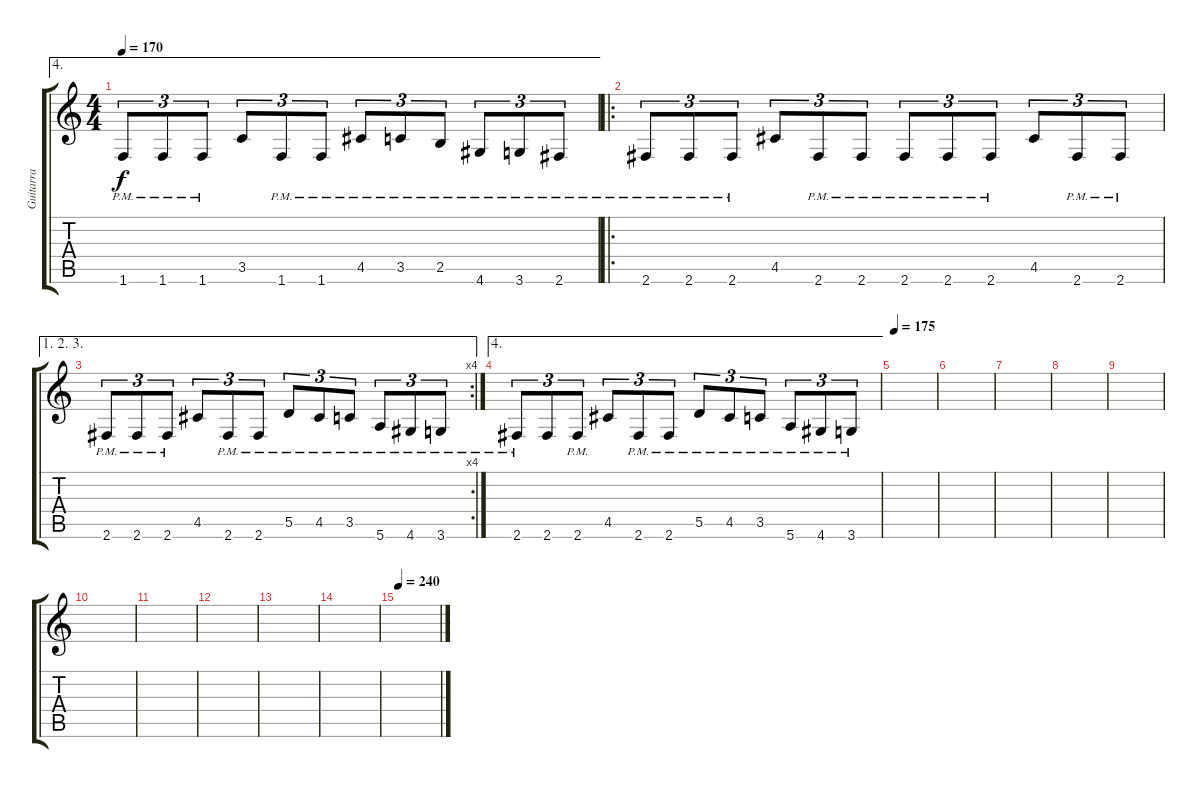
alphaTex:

\track ("Guitarra" "Guitarra") {instrument distortionguitar}
\staff {score tabs}
\tuning (E4 B3 G3 D3 A2 E2) {hide}
\ae 4
\ts (4 4)
\tempo 170
\clef g2
\ks c
1.6{pm}.8{tu (3 2) dy f} 1.6{pm}.8{tu (3 2)} 1.6{pm}.8{tu (3 2)} 3.5.8{tu (3 2)} 1.6{pm}.8{tu (3 2)} 1.6{pm}.8{tu (3 2)} 4.5{pm}.8{tu (3 2)} 3.5{pm}.8{tu (3 2)} 2.5{pm}.8{tu (3 2)} 4.6{pm}.8{tu (3 2)} 3.6{pm}.8{tu (3 2)} 2.6{pm}.8{tu (3 2)} |
\ro
2.6{pm}.8{tu (3 2)} 2.6{pm}.8{tu (3 2)} 2.6{pm}.8{tu (3 2)} 4.5.8{tu (3 2)} 2.6{pm}.8{tu (3 2)} 2.6{pm}.8{tu (3 2)} 2.6{pm}.8{tu (3 2)} 2.6{pm}.8{tu (3 2)} 2.6{pm}.8{tu (3 2)} 4.5.8{tu (3 2)} 2.6{pm}.8{tu (3 2)} 2.6{pm}.8{tu (3 2)} |
\ae (1 2 3)
\rc 4
2.6{pm}.8{tu (3 2)} 2.6{pm}.8{tu (3 2)} 2.6{pm}.8{tu (3 2)} 4.5.8{tu (3 2)} 2.6{pm}.8{tu (3 2)} 2.6{pm}.8{tu (3 2)} 5.5{pm}.8{tu (3 2)} 4.5{pm}.8{tu (3 2)} 3.5{pm}.8{tu (3 2)} 5.6{pm}.8{tu (3 2)} 4.6{pm}.8{tu (3 2)} 3.6{pm}.8{tu (3 2)} |
\ae 4
2.6{pm}.8{tu (3 2)} 2.6.8{tu (3 2)} 2.6{pm}.8{tu (3 2)} 4.5.8{tu (3 2)} 2.6{pm}.8{tu (3 2)} 2.6{pm}.8{tu (3 2)} 5.5{pm}.8{tu (3 2)} 4.5{pm}.8{tu (3 2)} 3.5{pm}.8{tu (3 2)} 5.6{pm}.8{tu (3 2)} 4.6{pm}.8{tu (3 2)} 3.6{pm}.8{tu (3 2)} |
\tempo 175
|
|
|
|
|
|
|
|
|
|
\tempo 240
